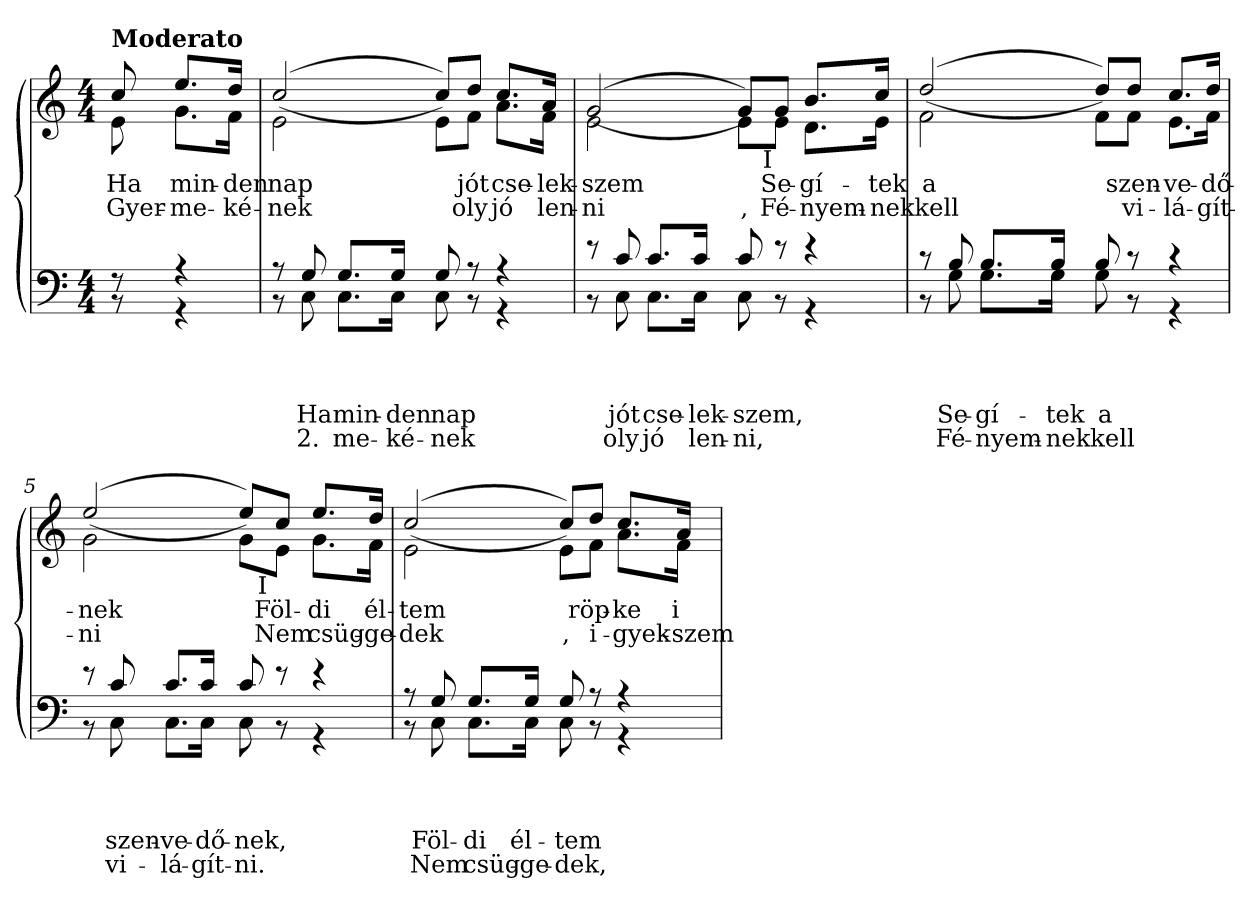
**kern	**text	**text	**text	**text	**text	**kern	**text	**text
*part2	*part2	*part2	*part2	*part2	*part2	*part1	*part1	*part1
*staff2	*staff2	*staff2	*staff2	*staff2	*staff2	*staff1	*staff1	*staff1
*clefF4	*	*	*	*	*	*clefG2	*	*
*k[]	*	*	*	*	*	*k[]	*	*
*C:	*	*	*	*	*	*C:	*	*
*M4/4	*	*	*	*	*	*M4/4	*	*
=1	=1	=1	=1	=1	=1	=1	=1	=1
*^	*	*	*	*	*	*^	*	*
!	!	!	!	!	!	!	!LO:TX:a:B:t=Moderato	!	!	!
!	!	!	!	!	!	!	!	!	!LO:LY:b	!LO:LY:b
8r	8r	.	.	.	.	.	8cc/	8e\	Ha	Gyer-
!	!	!	!	!	!	!	!	!	!LO:LY:b	!LO:LY:b
4r	4r	.	.	.	.	.	8.ee/L	8.g\L	min-	-me-
!	!	!	!	!	!	!	!	!	!LO:LY:b	!LO:LY:b
.	.	.	.	.	.	.	16dd/Jk	16f\Jk	-den	-ké-
=2	=2	=2	=2	=2	=2	=2	=2	=2	=2	=2
!	!	!	!	!	!	!	!	!	!LO:LY:b	!LO:LY:b
8r	8r	.	.	.	.	.	(<(>2cc/	2e\	nap	-nek
!	!	!	!	!	!LO:LY:b	!LO:LY:b	!	!	!	!
8G/	8C\	.	.	.	Ha	2.	.	.	.	.
!	!	!	!	!	!LO:LY:b	!LO:LY:b	!	!	!	!
8.G/L	8.C\L	.	.	.	min-	-me-	.	.	.	.
!	!	!	!	!	!LO:LY:b	!LO:LY:b	!	!	!	!
16G/Jk	16C\Jk	.	.	.	-den	-ké-	.	.	.	.
!	!	!	!	!	!LO:LY:b	!LO:LY:b	!	!	!	!
8G/	8C\	.	.	.	nap	-nek	8cc/L))	8e\L	.	.
!	!	!	!	!	!	!	!	!	!LO:LY:b	!LO:LY:b
8r	8r	.	.	.	.	.	8dd/J	8f\J	jót	oly
!	!	!	!	!	!	!	!	!	!LO:LY:b	!LO:LY:b
4r	4r	.	.	.	.	.	8.cc/L	8.a\L	cse-	jó
!	!	!	!	!	!	!	!	!	!LO:LY:b	!LO:LY:b
.	.	.	.	.	.	.	16a/Jk	16f\Jk	-lek-	len-
=3	=3	=3	=3	=3	=3	=3	=3	=3	=3	=3
!	!	!	!	!	!	!	!	!	!LO:LY:b	!LO:LY:b
*	*	*	*	*	*	*	*	*^	*	*
8r	8r	.	.	.	.	.	(<(>2g/	2e\	2ryy	szem	-ni
!	!	!	!	!	!LO:LY:b	!LO:LY:b	!	!	!	!	!
8c/	8C\	.	.	.	jót	oly	.	.	.	.	.
!	!	!	!	!	!LO:LY:b	!LO:LY:b	!	!	!	!	!
8.c/L	8.C\L	.	.	.	cse-	jó	.	.	.	.	.
!	!	!	!	!	!LO:LY:b	!LO:LY:b	!	!	!	!	!
16c/Jk	16C\Jk	.	.	.	-lek-	len-	.	.	.	.	.
!	!	!	!	!	!LO:LY:b	!LO:LY:b	!	!	!	!	!
!	!	!	!	!	!	!	!	!	!	!LO:LY:b	!
!	!	!	!	!	!	!	!	!	!	!	!LO:LY:b
8c/	8C\	.	.	.	-szem,	-ni,	8g/L))	8e\L	16.ryy	.	,
!	!	!	!	!	!	!	!	!	!LO:TX:b:t=I	!	!
.	.	.	.	.	.	.	.	.	4ryy	.	.
!	!	!	!	!	!	!	!	!	!	!LO:LY:b	!LO:LY:b
8r	8r	.	.	.	.	.	8g/J	8e\J	.	Se-	Fé-
!	!	!	!	!	!	!	!	!	!	!LO:LY:b	!LO:LY:b
4r	4r	.	.	.	.	.	8.b/L	8.d\L	.	-gí-	-nyem-
.	.	.	.	.	.	.	.	.	8ryy	.	.
!	!	!	!	!	!	!	!	!	!	!LO:LY:b	!LO:LY:b
.	.	.	.	.	.	.	16cc/Jk	16e\Jk	.	-tek	-nek
.	.	.	.	.	.	.	.	.	32ryy	.	.
*	*	*	*	*	*	*	*	*v	*v	*	*
!!LO:LB:g=z
=4	=4	=4	=4	=4	=4	=4	=4	=4	=4	=4
*	*	*	*	*	*	*	*	*^	*	*
!	!	!	!	!	!	!	!	!	!	!LO:LY:b	!LO:LY:b
*	*	*	*	*	*	*	*	*v	*v	*	*
8r	8r	.	.	.	.	.	(<(>2dd/	2f\	a	kell
!	!	!	!	!	!LO:LY:b	!LO:LY:b	!	!	!	!
8B/	8G\	.	.	.	Se-	Fé-	.	.	.	.
!	!	!	!	!	!LO:LY:b	!LO:LY:b	!	!	!	!
8.B/L	8.G\L	.	.	.	-gí-	-nyem-	.	.	.	.
!	!	!	!	!	!LO:LY:b	!LO:LY:b	!	!	!	!
16B/Jk	16G\Jk	.	.	.	-tek	-nek	.	.	.	.
!	!	!	!	!	!LO:LY:b	!LO:LY:b	!	!	!	!
8B/	8G\	.	.	.	a	kell	8dd/L))	8f\L	.	.
!	!	!	!	!	!	!	!	!	!LO:LY:b	!LO:LY:b
8r	8r	.	.	.	.	.	8dd/J	8f\J	szen-	vi-
!	!	!	!	!	!	!	!	!	!LO:LY:b	!LO:LY:b
4r	4r	.	.	.	.	.	8.cc/L	8.e\L	-ve-	-lá-
!	!	!	!	!	!	!	!	!	!LO:LY:b	!LO:LY:b
.	.	.	.	.	.	.	16dd/Jk	16f\Jk	-dő-	-gít-
=5	=5	=5	=5	=5	=5	=5	=5	=5	=5	=5
!	!	!	!	!	!	!	!	!	!LO:LY:b	!LO:LY:b
*	*	*	*	*	*	*	*	*^	*	*
8r	8r	.	.	.	.	.	(<(>2ee/	2g\	2ryy	nek	-ni
!	!	!	!	!	!LO:LY:b	!LO:LY:b	!	!	!	!	!
8c/	8C\	.	.	.	szen-	vi-	.	.	.	.	.
!	!	!	!	!	!LO:LY:b	!LO:LY:b	!	!	!	!	!
8.c/L	8.C\L	.	.	.	-ve-	-lá-	.	.	.	.	.
!	!	!	!	!	!LO:LY:b	!LO:LY:b	!	!	!	!	!
16c/Jk	16C\Jk	.	.	.	-dő-	-gít-	.	.	.	.	.
!	!	!	!	!	!LO:LY:b	!LO:LY:b	!	!	!	!	!
!	!	!	!	!	!	!	!	!	!	!LO:LY:b	!
!	!	!	!	!	!	!	!	!	!	!	!LO:LY:b
8c/	8C\	.	.	.	-nek,	-ni.	8ee/L))	8g\L	16ryy	.	.
!	!	!	!	!	!	!	!	!	!LO:TX:b:t=I	!	!
.	.	.	.	.	.	.	.	.	4..ryy	.	.
!	!	!	!	!	!	!	!	!	!	!LO:LY:b	!LO:LY:b
8r	8r	.	.	.	.	.	8cc/J	8e\J	.	Föl-	Nem
!	!	!	!	!	!	!	!	!	!	!LO:LY:b	!LO:LY:b
4r	4r	.	.	.	.	.	8.ee/L	8.g\L	.	-di	csüg-
!	!	!	!	!	!	!	!	!	!	!LO:LY:b	!LO:LY:b
.	.	.	.	.	.	.	16dd/Jk	16f\Jk	.	él-	-ge-
*	*	*	*	*	*	*	*	*v	*v	*	*
=6	=6	=6	=6	=6	=6	=6	=6	=6	=6	=6
*	*	*	*	*	*	*	*	*^	*	*
!	!	!	!	!	!	!	!	!	!	!LO:LY:b	!LO:LY:b
*	*	*	*	*	*	*	*	*v	*v	*	*
8r	8r	.	.	.	.	.	(<(>2cc/	2e\	-tem	-dek
!	!	!	!	!	!LO:LY:b	!LO:LY:b	!	!	!	!
8G/	8C\	.	.	.	Föl-	Nem	.	.	.	.
!	!	!	!	!	!LO:LY:b	!LO:LY:b	!	!	!	!
8.G/L	8.C\L	.	.	.	-di	csüg-	.	.	.	.
!	!	!	!	!	!LO:LY:b	!LO:LY:b	!	!	!	!
16G/Jk	16C\Jk	.	.	.	él-	-ge-	.	.	.	.
!	!	!	!	!	!LO:LY:b	!LO:LY:b	!	!	!	!
!	!	!	!	!	!	!	!	!	!	!LO:LY:b
8G/	8C\	.	.	.	-tem	-dek,	8cc/L))	8e\L	.	,
!	!	!	!	!	!	!	!	!	!LO:LY:b	!LO:LY:b
8r	8r	.	.	.	.	.	8dd/J	8f\J	röp-	i-
!	!	!	!	!	!	!	!	!	!LO:LY:b	!LO:LY:b
4r	4r	.	.	.	.	.	8.cc/L	8.a\L	-ke	-gyek-
!	!	!	!	!	!	!	!	!	!LO:LY:b	!LO:LY:b
.	.	.	.	.	.	.	16a/Jk	16f\Jk	i­	-szem
*v	*v	*	*	*	*	*	*	*	*	*
*	*	*	*	*	*	*v	*v	*	*
=	=	=	=	=	=	=	=	=
*-	*-	*-	*-	*-	*-	*-	*-	*-
